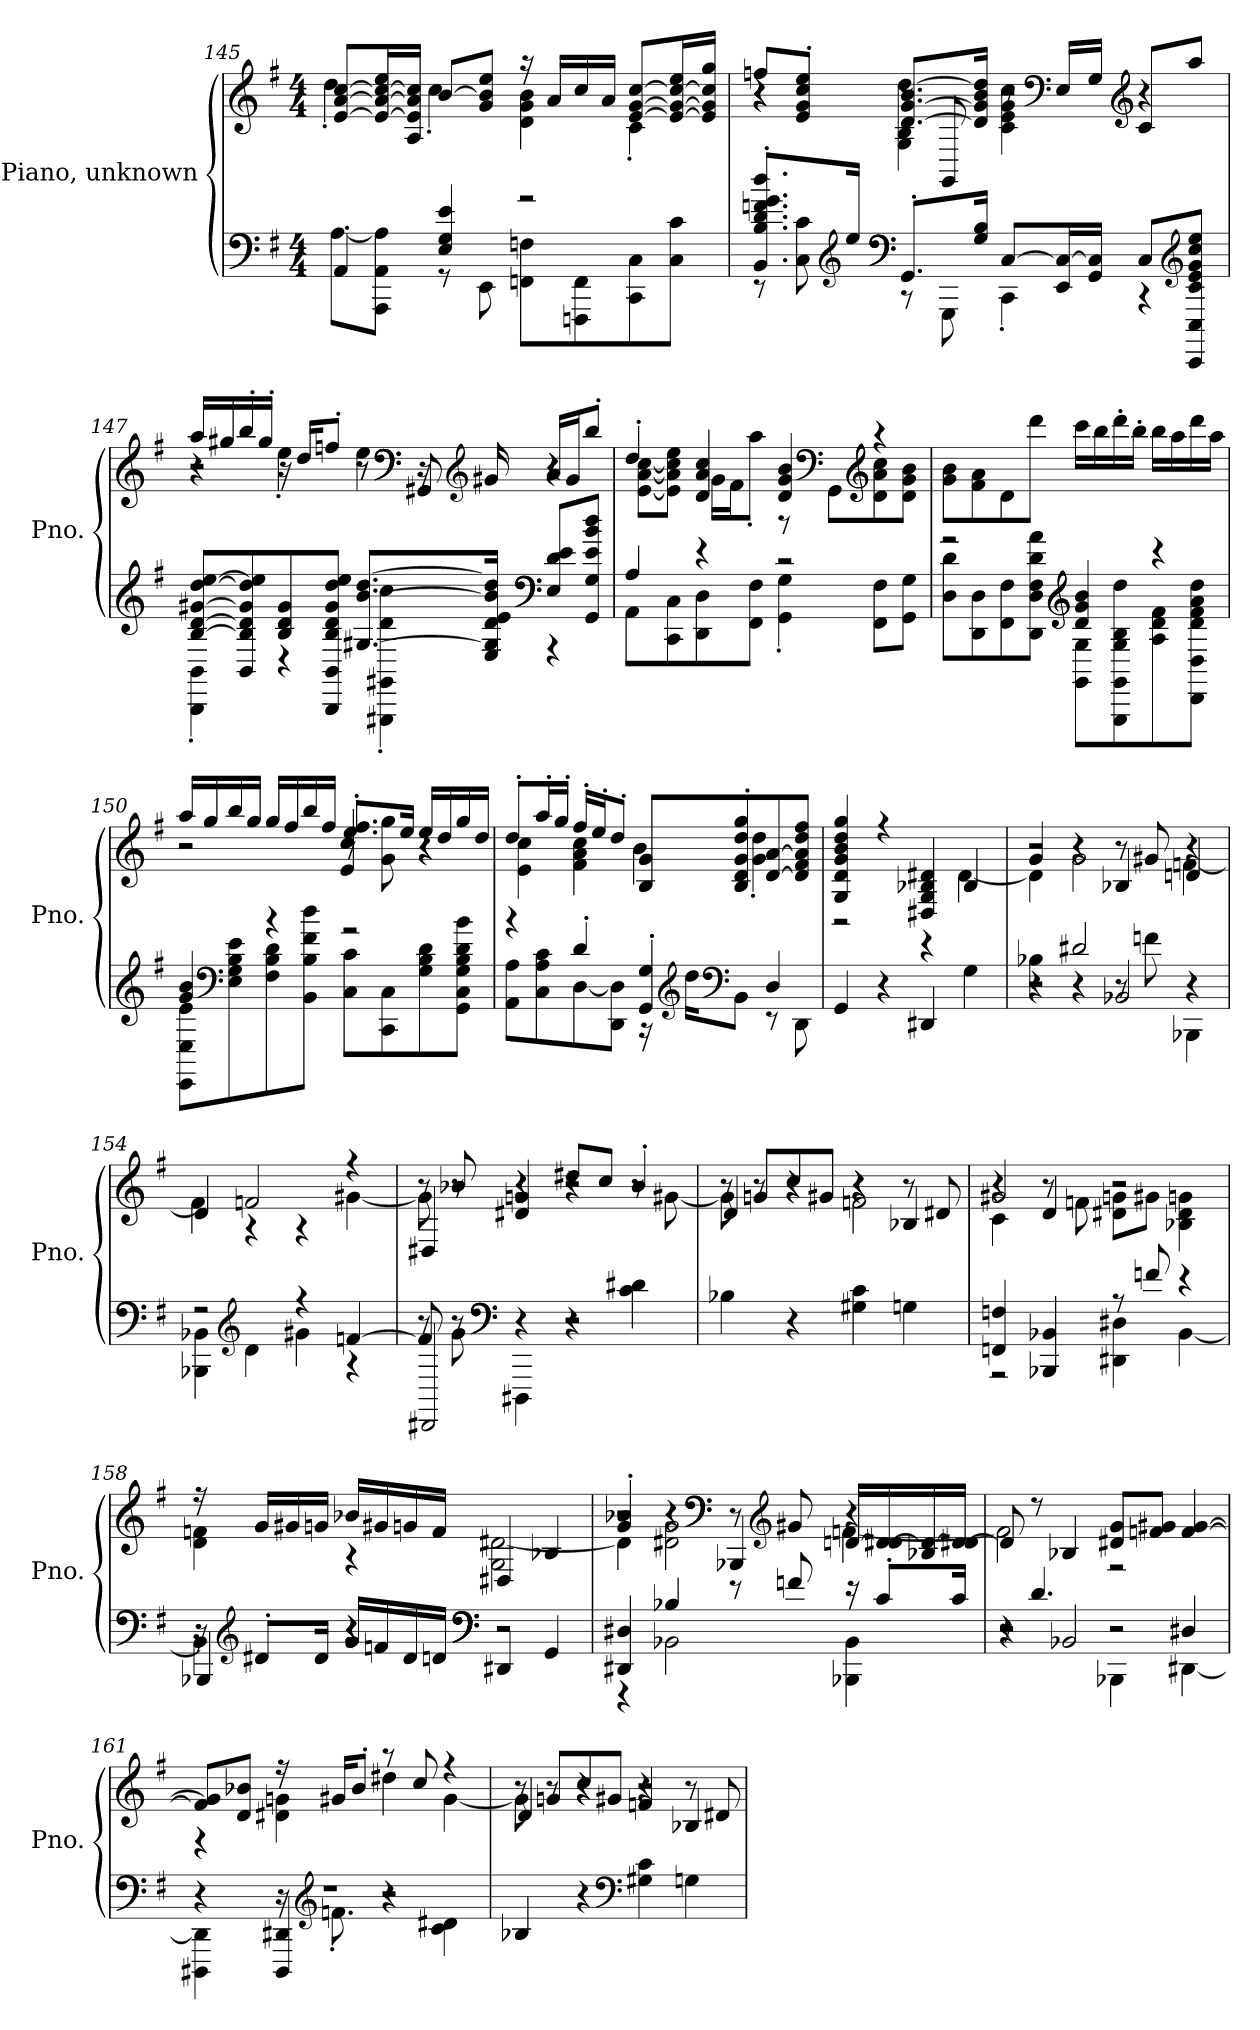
**kern	**kern
*part1	*part1
*staff2	*staff1
*I"Piano, unknown	*
*I'Pno.	*
!!LO:PB:g=z
*clefF4	*clefG2
*k[f#]	*k[f#]
*M4/4	*M4/4
=145	=145
*^	*^
4AA'/	[8A\L	[8e/ [8a/ [8cc/L	4dd'\
.	8AAA\ 8AA\ 8A\]J	16e/_ 16a/_ 16cc/_ 16ee/L	.
.	.	16A/ 16e/] 16a/] 16cc/]JJ	.
4E/ 4G/ 4e/	8r	[8b/L	4cc'\
.	8EE\	8g/ 8b/] 8ee/J	.
2r	8FFn\ 8Fn\L	16r	4d\ 4g\ 4b\
.	.	16a/LL	.
.	8FFFn\ 8FF\	16cc/	.
.	.	16a/JJ	.
.	8CC\ 8C\	[8e/ [8g/ [8cc/L	4c'\
.	8C\ 8c\J	16e/_ 16g/_ 16cc/_ 16ee/L	.
.	.	16e/] 16g/] 16cc/] 16gg/JJ	.
=146	=146	=146	=146
*	*	*	*^
8.BB/' 8.B/' 8.d/' 8.fn/' 8.g/' 8.dd/'L	8r	8ffn/L	4r	4r
.	8C\ 8c\	8e/' 8g/' 8cc/' 8ee/'J	.	.
*clefG2	*	*	*	*
16ee/Jk	.	.	.	.
*clefF4	*	*	*	*
8.GG'/L	8r	[8.d/ [8.g/ [8.b/L	4G\ 4B\ 4dd\	8r
.	8GGG\	.	.	8GG/
16G/ 16B/Jk	.	16d/] 16g/] 16b/] 16dd/Jk	.	.
[8C/L	4CC'\	8r	4c\ 4e\ 4g\ 4cc\	2r
*	*	*clefF4	*	*
16EE/ 16C/_L	.	16E/LL	.	.
16GG/ 16C/]JJ	.	16G/JJ	.	.
*	*	*clefG2	*	*
8C/L	4r	8c/L	4r	.
*clefG2	*	*	*	*
8CC/ 8C/ 8c/ 8e/ 8g/ 8cc/ 8ee/J	.	8aa/J	.	.
!!LO:LB:g=z	!!	!!
=147	=147	=147	=147	=147
[8B/ [8d/ [8g#X/ [8dd/ [8ee/L	4BBB\' 4BB\'	16aa/LL	4r	2r
.	.	16gg#X/	.	.
8BB/ 8B/] 8d/] 8g#/] 8dd/] 8ee/]	.	16bb'/	.	.
.	.	16gg#'/JJ	.	.
8B/ 8d/ 8g#/	4r	16r	4ee'\	.
.	.	16dd/KL	.	.
8BBB/ 8BB/ 8B/ 8d/ 8g#/ 8dd/ 8ee/J	.	8ffn'/J	.	.
[8.G#X/ [8.b/ [8.dd/L	4GGG#X\' 4GG#X\' 4d\' 4cc\'	8r	4ee\	8r
*	*	*clefF4	*	*
.	.	16r	.	8GG#X/
*	*	*clefG2	*	*
16E/ 16G#/] 16d/ 16e/ 16b/] 16dd/]Jk	.	16g#X/	.	.
*clefF4	*	*	*	*
8E/ 8d/ 8e/L	4r	16a/LL	4r	4r
.	.	16g#/J	.	.
8GG#/ 8G#/ 8e/ 8b/ 8dd/J	.	8bb'/J	.	.
*	*	*	*v	*v
=148	=148	=148	=148
4A/	8AA\L	4dd'/	[8e\ [8a\ [8cc\L
.	8CC\ 8C\	.	8e\] 8a\] 8cc\] 8ee\J
4r	8DD\ 8D\	4d/ 4a/ 4cc/	16g\LL
.	.	.	16f#\J
.	8FF#\ 8F#\J	.	8aa'\J
2r	4GG\' 4G\'	4d/ 4g/ 4b/	8r
*	*	*clefF4	*
.	.	.	8GG\L
*	*	*clefG2	*
.	8FF#\ 8F#\L	4r	8d\ 8a\ 8cc\
.	8GG\ 8G\J	.	8d\ 8g\ 8b\J
*	*	*v	*v
!!LO:LB:g=z
=149	=149	=149
2r	8D\ 8d\L	8g\ 8b\L
.	8DD\ 8D\	8f#\ 8a\
.	8FF#\ 8F#\	8d\
.	8DD\ 8D\ 8F#\ 8d\ 8a\J	8ddd\J
*clefG2	*	*
4d/ 4g/ 4b/	8GG\ 8G\L	16ccc\LL
.	.	16bb\
.	8GGG\ 8GG\ 8G\ 8B\ 8dd\	16ddd'\
.	.	16bb'\JJ
4r	8A\ 8d\ 8f#\	16bb\LL
.	.	16aa\
.	8DD\ 8D\ 8d\ 8f#\ 8a\ 8dd\J	16ddd\
.	.	16aa\JJ
=150	=150	=150
*	*	*^
*	*	*	*^
4g/ 4b/	8EE\ 8E\ 8e\L	16aa/LL	2r	2r
.	.	16gg/	.	.
*clefF4	*	*	*	*
.	8E\ 8G\ 8B\ 8e\	16bb/	.	.
.	.	16gg/JJ	.	.
4r	8F#\ 8B\ 8d\	16gg/LL	.	.
.	.	16ff#/	.	.
.	8BB\ 8B\ 8f#\ 8dd\J	16bb/	.	.
.	.	16ff#/JJ	.	.
2r	8C\ 8c\L	8.ee/' 8.ff#/'L	8r	4e/ 4cc/
.	8CC\ 8C\	.	8g\ 8gg\	.
.	.	16ee/Jk	.	.
.	8G\ 8B\ 8d\	16ee/LL	4r	4r
.	.	16dd/	.	.
.	8GG\ 8C\ 8G\ 8B\ 8d\ 8b\J	16gg/	.	.
.	.	16dd/JJ	.	.
*	*	*	*v	*v
!!LO:LB:g=z
=151	=151	=151	=151
4r	8AA\ 8A\L	8dd'/L	4e\ 4cc\
.	8C\ 8A\ 8c\	16aa'/L	.
.	.	16gg'/JJ	.
4d'/	[8D\	16ff#'/LL	4f#\ 4a\ 4cc\
.	.	16ee'/J	.
.	8DD\ 8D\]J	8dd'/J	.
4GG/' 4G/'	16r	8B/ 8g/L	4b\
*clefG2	*	*	*
.	16dd\KL	.	.
*clefF4	*	*	*
.	8BB\J	8B/' 8d/' 8g/' 8dd/' 8gg/'	.
4D/	8r	[8d/ [8a/	4g\' 4dd\'
.	8DD\	8d/] 8f#/ 8a/] 8dd/ 8ff#/J	.
*v	*v	*	*
=152	=152	=152
4GG/	4G/ 4d/ 4g/ 4b/ 4dd/ 4gg/	2r
4r	4r	.
4DD#X/	4D#X/ 4G/ 4B-X/ 4d#X/	4r
4G\	4B-/	[4d#\
=153	=153	=153
*^	*	*^
*	*^	*	*	*
4r	4B-X\	2r	4g/	4d#\]	2r
2d#X/	4r	.	4r	2g\	.
.	8r	2BB-X/	8r	.	4B-X/
.	8fn\	.	8g#X/	.	.
4r	4BBB-X\	.	4dn/	[4fn\	4r
*	*v	*v	*	*	*
*	*	*	*v	*v
=154	=154	=154	=154
2r	4BBB-X\ 4BB-X\	4d/	4f\]
*clefG2	*	*	*
.	4d\	2fn/	4r
4r	4g#X\	.	4r
[4fn/	4r	4r	[4g#X\
!!LO:LB:g=z
=155	=155	=155	=155
*	*^	*	*^
8f/]	8r	2DD#X/	8r	8g#\]	4D#X/
8r	8g\	.	8b-X/	8r	.
*clefF4	*	*	*	*	*
4r	4DDD#X\	.	4d#X/ 4gn/	4r	4r
2r	4r	2r	8dd#X/L	4r	2r
.	.	.	8cc/J	.	.
.	4c\ 4d#X\	.	4b-'/	8r	.
.	.	.	.	[8g#X\	.
*v	*v	*v	*	*	*
=156	=156	=156	=156
4B-X\	8r	8g#\]	4d/
.	8gn/L	8r	.
4r	8cc/	4r	4r
.	8g#X/J	.	.
4G#X\ 4c\	4r	2fn\	4r
4Gn\	8r	.	4B-X/
.	8d#X/	.	.
=157	=157	=157	=157
*^	*	*	*
4FFn/ 4Fn/	2r	2g#X/	4c\	4r
4BBB-X/ 4BB-X/	.	.	8r	4d/
.	.	.	8fn\	.
8r	4DD#X\ 4D#X\	2r	8d#X\ 8gn\L	2r
8fn/	.	.	8g#X\J	.
4r	[4BB-\	.	4B-X\ 4d#\ 4gn\	.
*	*	*	*v	*v
!!LO:LB:g=z
=158	=158	=158	=158
*	*^	*	*
16r	4BB-\]	4BBB-X/	16r	4d\ 4fn\
*clefG2	*	*	*	*
8d#X'/L	.	.	16g/LL	.
.	.	.	16g#X/	.
16d#/Jk	.	.	16gn/JJ	.
16g/LL	4r	4r	16b-X/LL	4r
16fn/	.	.	16g#X/	.
16d#/	.	.	16gn/	.
16dn/JJ	.	.	16f/JJ	.
*clefF4	*	*	*	*
4DD#X/	2r	2r	4D#X/	2G\ [2d#X\
4GG/	.	.	4B-X/	.
*	*v	*v	*	*
=159	=159	=159	=159
*	*	*	*^
4DD#X/ 4D#X/	4r	4g/' 4b-X/'	4d#\]	2r
4B-X/	2BB-X\	4r	2d#X\ 2g\	.
*	*	*clefF4	*	*
8r	.	8r	.	4BBB-X/
*	*	*clefG2	*	*
8fn/	.	8g#X/	.	.
16r	4BBB-X\ 4BB-\	[16dn/LL	[4fn\	4r
8c'/L	.	16d/_ 16d#X/	.	.
.	.	16B-X/ 16d/_	.	.
16c/Jk	.	16d/_ 16d#X/JJ	.	.
*	*	*	*v	*v
!!LO:PB:g=z
=160	=160	=160	=160
*	*^	*	*
4r	2r	8r	8d/]	2f\]
.	.	4.d/	8r	.
2BB-X/	.	.	4B-X/	.
.	4BBB-X\	2r	8d#X/ 8g/L	2r
.	.	.	8fn/ 8g#X/J	.
4D#X/	[4DD#X\	.	[4f/ [4g#/	.
=161	=161	=161	=161	=161
1r	4DDD#X\ 4DD#\]	4r	8f/] 8g#/]L	4r
.	.	.	8d/ 8b-X/J	.
.	16r	4DDD#/ 4DD#X/	16r	4d#X\ 4gn\
*clefG2	*	*	*	*
.	8.fn'\	.	16g#X/KL	.
.	.	.	8b-'/J	.
.	4r	2r	8r	4dd#X\
.	.	.	8cc/	.
.	4c\ 4d#X\	.	4r	[4g#\
*v	*v	*v	*	*
=162	=162	=162
*	*	*^
4B-X/	8r	8g#\]	4d/
.	8gn/L	8r	.
4r	8cc/	4r	4r
.	8g#X/J	.	.
*clefF4	*	*	*
4G#X\ 4c\	4fn/	2r	4r
4Gn\	8r	.	4B-X/
.	8d#X/	.	.
*	*v	*v	*v
=	=
*-	*-
